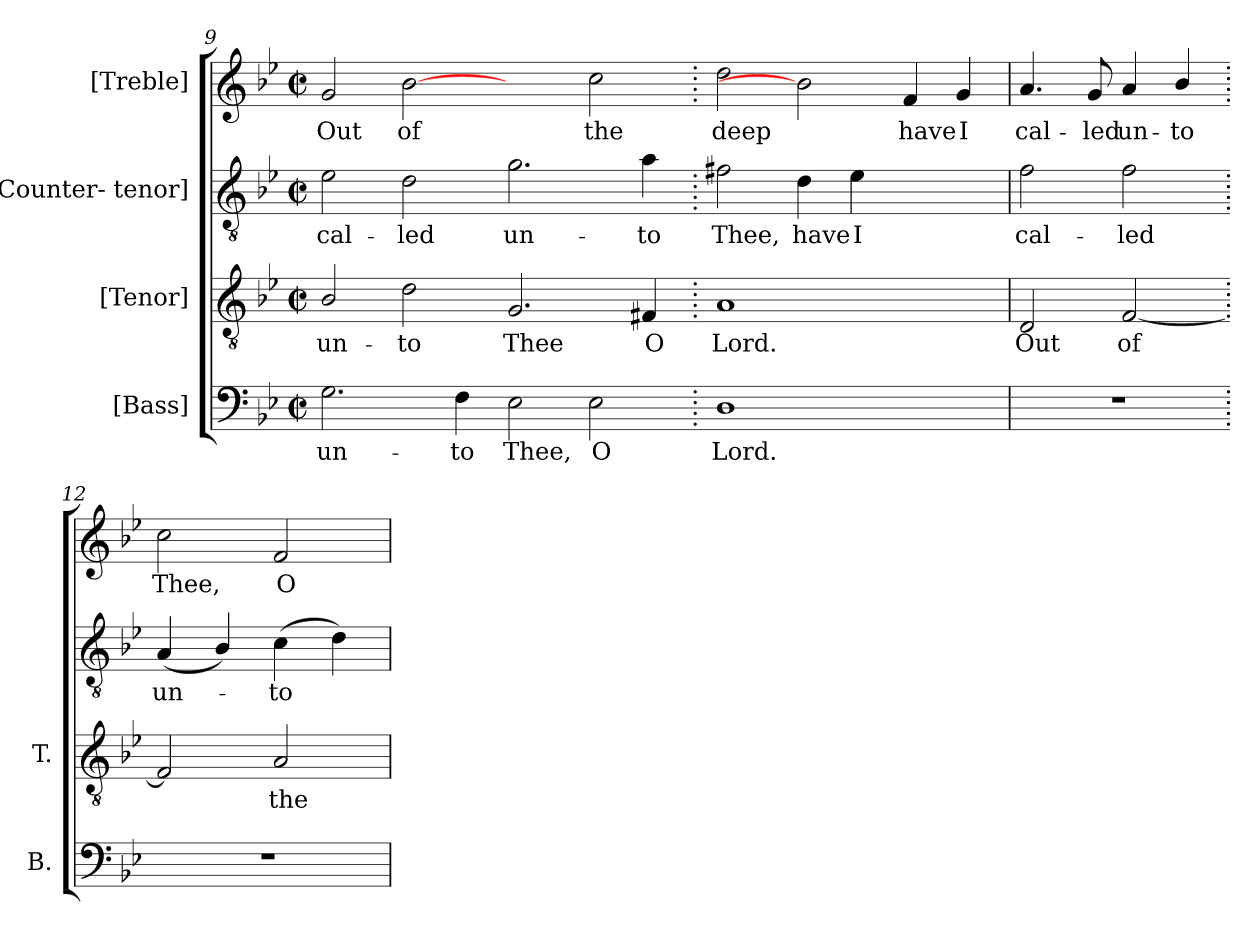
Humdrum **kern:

**kern	**text	**kern	**text	**kern	**text	**kern	**text
*part4	*part4	*part3	*part3	*part2	*part2	*part1	*part1
*staff4	*staff4	*staff3	*staff3	*staff2	*staff2	*staff1	*staff1
*I"[Bass]	*	*I"[Tenor]	*	*I"[Counter- tenor]	*	*I"[Treble]	*
*I'B.	*	*I'T.	*	*	*	*	*
*clefF4	*	*clefGv2	*	*clefGv2	*	*clefG2	*
*	*	*ITrd7c12	*	*ITrd7c12	*	*	*
*k[b-e-]	*	*k[b-e-]	*	*k[b-e-]	*	*k[b-e-]	*
*B-:	*	*B-:	*	*B-:	*	*B-:	*
*M2/2	*	*M2/2	*	*M2/2	*	*M2/2	*
*met(c|)	*	*met(c|)	*	*met(c|)	*	*met(c|)	*
=9	=9	=9	=9	=9	=9	=9	=9
!	!LO:LY:b:color=#000000	!	!	!	!	!	!
!	!	!	!LO:LY:b:color=#000000	!	!	!	!
!	!	!	!	!	!LO:LY:b:color=#000000	!	!
!	!	!	!	!	!	!	!LO:LY:b:color=#000000
2.Gi\	un-	2BB-i/	un-	2E-i\	cal-	2gi/	Out
!	!	!	!LO:LY:b:color=#000000	!	!	!	!
!	!	!	!	!	!LO:LY:b:color=#000000	!	!
!	!	!	!	!	!	!	!LO:LY:b:color=#000000
.	.	2Di\	-to	2Di\	-led	[2b-i	of
!	!LO:LY:b:color=#000000	!	!	!	!	!	!
4Fi\	-to	.	.	.	.	.	.
!	!LO:LY:b:color=#000000	!	!	!	!	!	!
!	!	!	!LO:LY:b:color=#000000	!	!	!	!
!	!	!	!	!	!LO:LY:b:color=#000000	!	!
2E-i\	Thee,	2.GGi/	Thee	2.Gi\	un-	2ryy	.
!	!LO:LY:b:color=#000000	!	!	!	!	!	!
!	!	!	!	!	!	!	!LO:LY:b:color=#000000
2E-i\	O	.	.	.	.	2cci\	the
!	!	!	!LO:LY:b:color=#000000	!	!	!	!
!	!	!	!	!	!LO:LY:b:color=#000000	!	!
.	.	4FF#Xi/	O	4Ai\	-to	.	.
=10.	=10.	=10.	=10.	=10.	=10.	=10.	=10.
!	!LO:LY:b:color=#000000	!	!	!	!	!	!
!	!	!	!LO:LY:b:color=#000000	!	!	!	!
!	!	!	!	!	!LO:LY:b:color=#000000	!	!
!	!	!	!	!	!	!	!LO:LY:b:color=#000000
1Di	Lord.	1AAi	Lord.	2F#Xi\	Thee,	2ddi\	deep
!	!	!	!	!	!LO:LY:b:color=#000000	!	!
.	.	.	.	4Di\	have	2b-i]	.
!	!	!	!	!	!LO:LY:b:color=#000000	!	!
.	.	.	.	4E-i\	I	.	.
!	!	!	!	!	!	!	!LO:LY:b:color=#000000
2ryy	.	2ryy	.	2ryy	.	4fi/	have
!	!	!	!	!	!	!	!LO:LY:b:color=#000000
.	.	.	.	.	.	4gi/	I
!!LO:PB:g=z
=11	=11	=11	=11	=11	=11	=11	=11
!	!	!	!LO:LY:b:color=#000000	!	!	!	!
!	!	!	!	!	!LO:LY:b:color=#000000	!	!
!	!	!	!	!	!	!	!LO:LY:b:color=#000000
1r	.	2DDi/	Out	2Fi\	cal-	4.ai/	cal-
!	!	!	!	!	!	!	!LO:LY:b:color=#000000
.	.	.	.	.	.	8gi/	-led
!	!	!	!LO:LY:b:color=#000000	!	!	!	!
!	!	!	!	!	!LO:LY:b:color=#000000	!	!
!	!	!	!	!	!	!	!LO:LY:b:color=#000000
.	.	[2FFi/	of	2Fi\	-led	4ai/	un-
!	!	!	!	!	!	!	!LO:LY:b:color=#000000
.	.	.	.	.	.	4b-i/	-to
=12.	=12.	=12.	=12.	=12.	=12.	=12.	=12.
!	!	!	!	!	!LO:LY:b:color=#000000	!	!
!	!	!	!	!	!	!	!LO:LY:b:color=#000000
1r	.	2FFi/]	.	(4AAi/	un-	2cci\	Thee,
.	.	.	.	4BB-i/)	.	.	.
!	!	!	!LO:LY:b:color=#000000	!	!	!	!
!	!	!	!	!	!LO:LY:b:color=#000000	!	!
!	!	!	!	!	!	!	!LO:LY:b:color=#000000
.	.	2AAi/	the	(4Ci\	-to	2fi/	O
.	.	.	.	4Di\)	.	.	.
=	=	=	=	=	=	=	=
*-	*-	*-	*-	*-	*-	*-	*-
